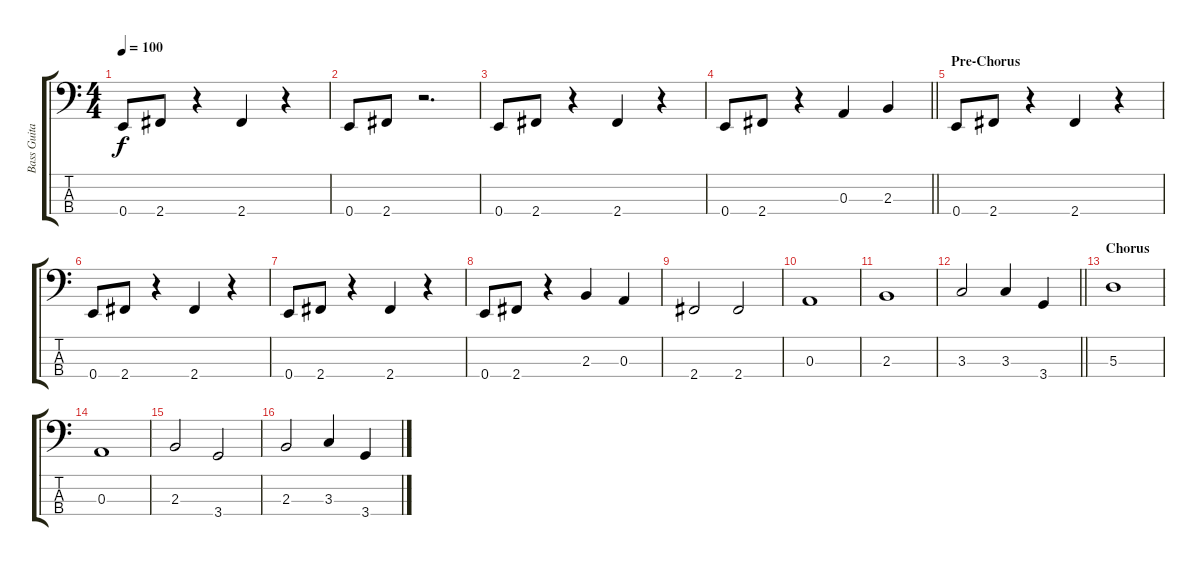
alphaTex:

\track ("Bass Guitar (Chris Chaney)" "Bass Guita") {instrument electricbassfinger}
\staff {score tabs}
\tuning (G2 D2 A1 E1) {hide}
\ts (4 4)
\tempo 100
\clef f4
\ks c
0.4.8{dy f} 2.4.8 r.4 2.4.4 r.4 |
0.4.8 2.4.8 r.2{d} |
0.4.8 2.4.8 r.4 2.4.4 r.4 |
\barLineRight lightlight
0.4.8 2.4.8 r.4 0.3.4 2.3.4 |
\section ("" "Pre-Chorus")
0.4.8 2.4.8 r.4 2.4.4 r.4 |
0.4.8 2.4.8 r.4 2.4.4 r.4 |
0.4.8 2.4.8 r.4 2.4.4 r.4 |
0.4.8 2.4.8 r.4 2.3.4 0.3.4 |
2.4.2 2.4.2 |
0.3.1 |
2.3.1 |
\barLineRight lightlight
3.3.2 3.3.4 3.4.4 |
\section ("" "Chorus")
5.3.1 |
0.3.1 |
2.3.2 3.4.2 |
2.3.2 3.3.4 3.4.4
